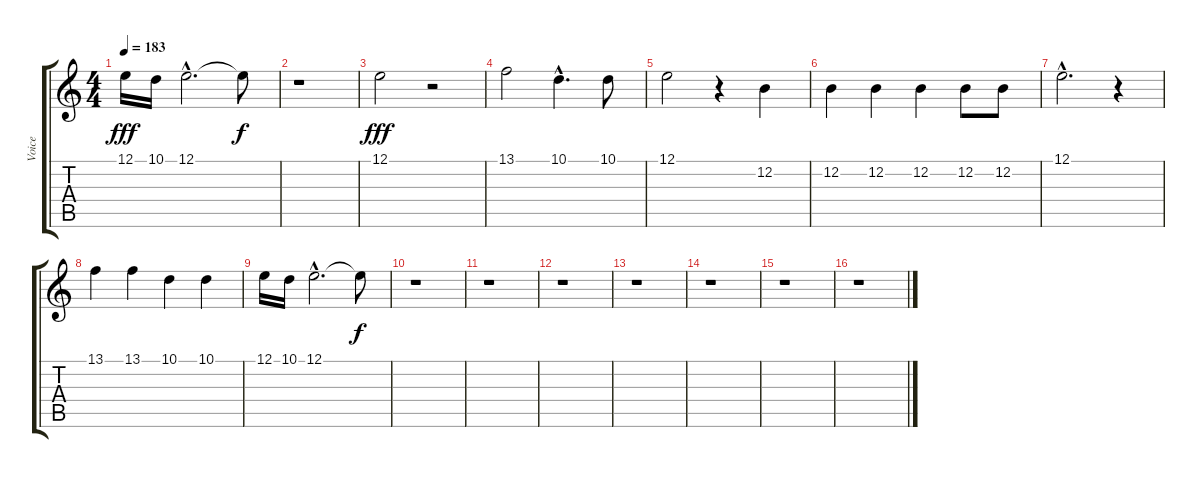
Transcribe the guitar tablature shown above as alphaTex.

\track ("Voice" "Voice") {instrument lead2sawtooth}
\staff {score tabs}
\tuning (E4 B3 G3 D3 A2 E2) {hide}
\ts (4 4)
\tempo 183
\clef g2
\ks c
12.1.16{dy fff} 10.1.16 12.1{hac}.2{d} 12.1{t}.8{dy f} |
r.1 |
12.1.2{dy fff} r.2 |
13.1.2 10.1{hac}.4{d} 10.1.8 |
12.1.2 r.4 12.2.4 |
12.2.4 12.2.4 12.2.4 12.2.8 12.2.8 |
12.1{hac}.2{d} r.4 |
13.1.4 13.1.4 10.1.4 10.1.4 |
12.1.16 10.1.16 12.1{hac}.2{d} 12.1{t}.8{dy f} |
r.1 |
r.1 |
r.1 |
r.1 |
r.1 |
r.1 |
r.1
